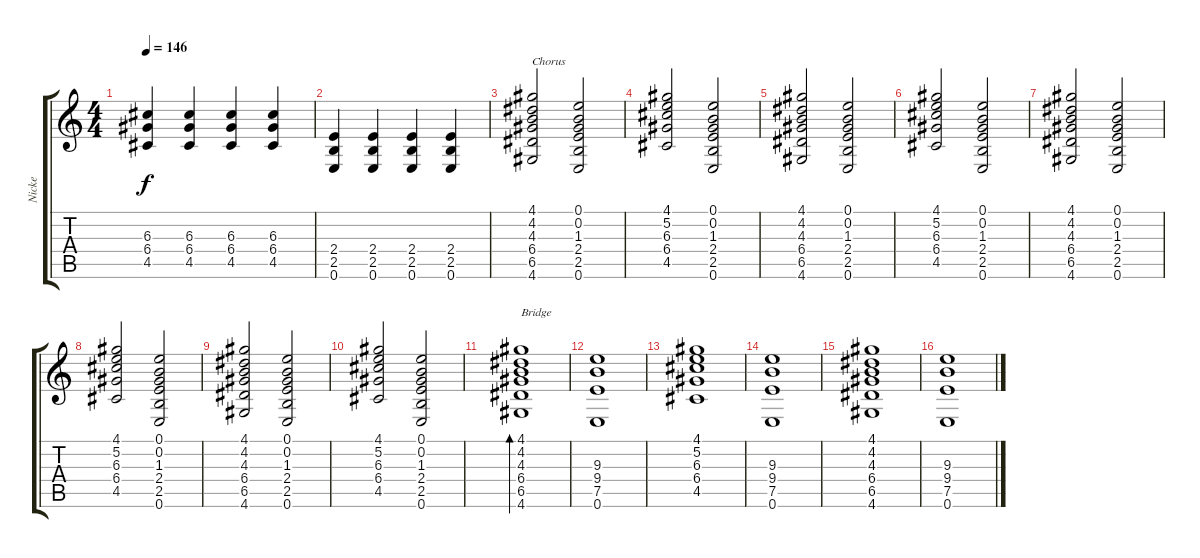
\track ("Nicke" "Nicke") {instrument distortionguitar}
\staff {score tabs}
\tuning (E4 B3 G3 D3 A2 E2) {hide}
\ts (4 4)
\tempo 146
\clef g2
\ks c
(6.3 6.4 4.5).4{dy f} (6.3 6.4 4.5).4 (6.3 6.4 4.5).4 (6.3 6.4 4.5).4 |
(2.4 2.5 0.6).4 (2.4 2.5 0.6).4 (2.4 2.5 0.6).4 (2.4 2.5 0.6).4 |
(4.1 4.2 4.3 6.4 6.5 4.6).2{txt "Chorus"} (0.1 0.2 1.3 2.4 2.5 0.6).2 |
(4.1 5.2 6.3 6.4 4.5).2 (0.1 0.2 1.3 2.4 2.5 0.6).2 |
(4.1 4.2 4.3 6.4 6.5 4.6).2 (0.1 0.2 1.3 2.4 2.5 0.6).2 |
(4.1 5.2 6.3 6.4 4.5).2 (0.1 0.2 1.3 2.4 2.5 0.6).2 |
(4.1 4.2 4.3 6.4 6.5 4.6).2 (0.1 0.2 1.3 2.4 2.5 0.6).2 |
(4.1 5.2 6.3 6.4 4.5).2 (0.1 0.2 1.3 2.4 2.5 0.6).2 |
(4.1 4.2 4.3 6.4 6.5 4.6).2 (0.1 0.2 1.3 2.4 2.5 0.6).2 |
(4.1 5.2 6.3 6.4 4.5).2 (0.1 0.2 1.3 2.4 2.5 0.6).2 |
(4.1 4.2 4.3 6.4 6.5 4.6).1{bd 240 txt "Bridge"} |
(9.3 9.4 7.5 0.6).1 |
(4.1 5.2 6.3 6.4 4.5).1 |
(9.3 9.4 7.5 0.6).1 |
(4.1 4.2 4.3 6.4 6.5 4.6).1 |
(9.3 9.4 7.5 0.6).1
